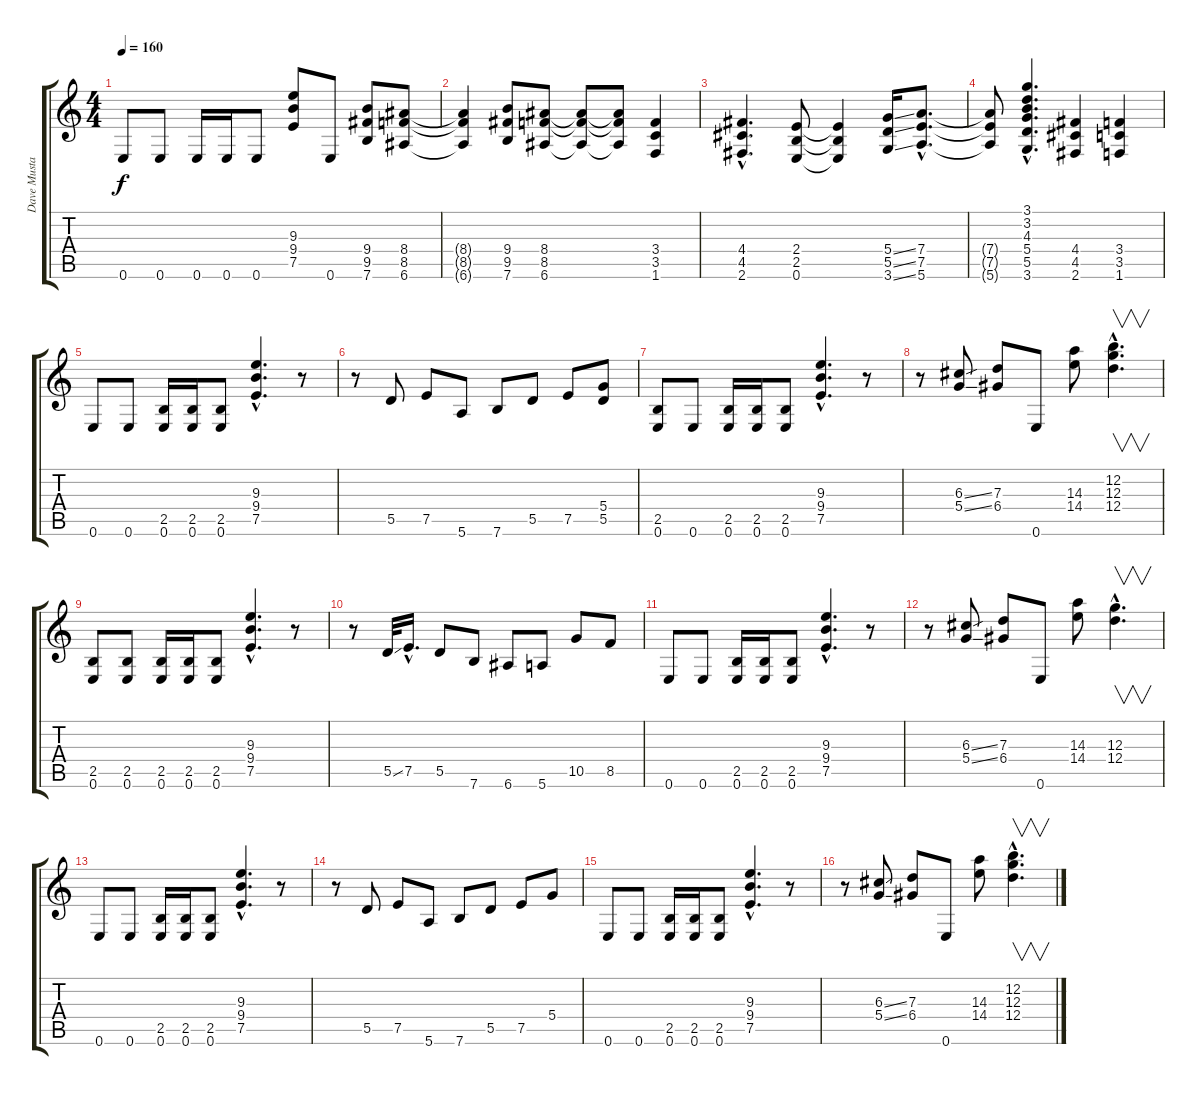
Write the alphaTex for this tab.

\track ("Dave Mustaine" "Dave Musta") {instrument distortionguitar}
\staff {score tabs}
\tuning (E4 B3 G3 D3 A2 E2) {hide}
\ts (4 4)
\tempo 160
\clef g2
\ks c
0.6.8{dy f} 0.6.8 0.6.16 0.6.16 0.6.8 (9.3 9.4 7.5).8 0.6.8 (9.4 9.5 7.6).8 (8.4 8.5 6.6).8 |
(8.4{t} 8.5{t} 6.6{t}).4 (9.4 9.5 7.6).8 (8.4 8.5 6.6).8 (8.4{t} 8.5{t} 6.6{t}).8 (8.4{t} 8.5{t} 6.6{t}).8 (3.4 3.5 1.6).4 |
(4.4{hac} 4.5{hac} 2.6{hac}).4{d} (2.4 2.5 0.6).8 (2.4{t} 2.5{t} 0.6{t}).4 (5.4{ss} 5.5{ss} 3.6{ss}).16 (7.4{hac} 7.5{hac} 5.6{hac}).8{d} |
(7.4{t} 7.5{t} 5.6{t}).8 (3.1{hac} 3.2{hac} 4.3{hac} 5.4{hac} 5.5{hac} 3.6{hac}).4{d} (4.4 4.5 2.6).4 (3.4 3.5 1.6).4 |
0.6.8 0.6.8 (2.5 0.6).16 (2.5 0.6).16 (2.5 0.6).8 (9.3{hac} 9.4{hac} 7.5{hac}).4{d} r.8 |
r.8 5.5.8 7.5.8 5.6.8 7.6.8 5.5.8 7.5.8 (5.4 5.5).8 |
(2.5 0.6).8 0.6.8 (2.5 0.6).16 (2.5 0.6).16 (2.5 0.6).8 (9.3{hac} 9.4{hac} 7.5{hac}).4{d} r.8 |
r.8 (6.3{ss} 5.4{ss}).8 (7.3 6.4).8 0.6.8 (14.3 14.4).8 (12.2{hac} 12.3{hac} 12.4{hac}).4{v d} |
(2.5 0.6).8 (2.5 0.6).8 (2.5 0.6).16 (2.5 0.6).16 (2.5 0.6).8 (9.3{hac} 9.4{hac} 7.5{hac}).4{d} r.8 |
r.8 5.5{ss}.32 7.5{hac}.16{d} 5.5.8 7.6.8 6.6.8 5.6.8 10.5.8 8.5.8 |
0.6.8 0.6.8 (2.5 0.6).16 (2.5 0.6).16 (2.5 0.6).8 (9.3{hac} 9.4{hac} 7.5{hac}).4{d} r.8 |
r.8 (6.3{ss} 5.4{ss}).8 (7.3 6.4).8 0.6.8 (14.3 14.4).8 (12.3{hac} 12.4{hac}).4{v d} |
0.6.8 0.6.8 (2.5 0.6).16 (2.5 0.6).16 (2.5 0.6).8 (9.3{hac} 9.4{hac} 7.5{hac}).4{d} r.8 |
r.8 5.5.8 7.5.8 5.6.8 7.6.8 5.5.8 7.5.8 5.4.8 |
0.6.8 0.6.8 (2.5 0.6).16 (2.5 0.6).16 (2.5 0.6).8 (9.3{hac} 9.4{hac} 7.5{hac}).4{d} r.8 |
r.8 (6.3{ss} 5.4{ss}).8 (7.3 6.4).8 0.6.8 (14.3 14.4).8 (12.2{hac} 12.3{hac} 12.4{hac}).4{v d}
